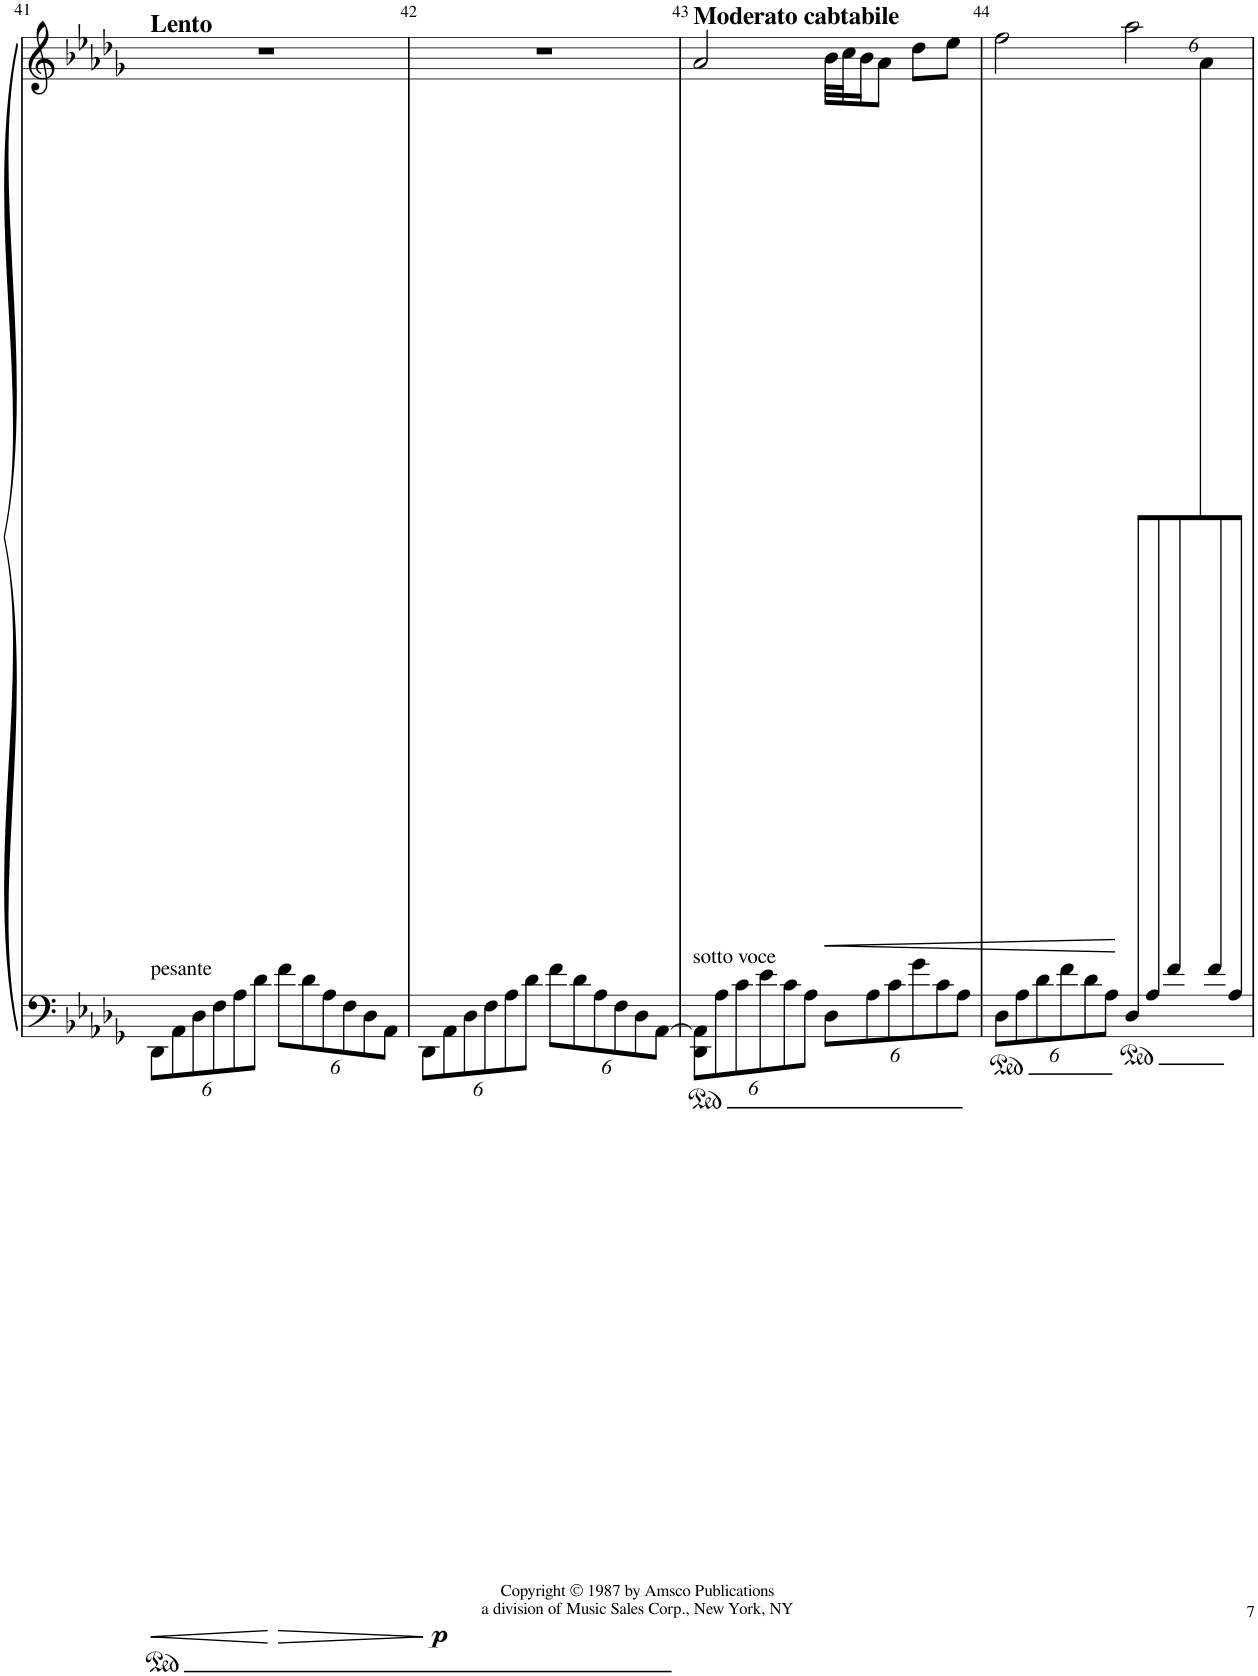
**kern	**kern	**dynam
*part1	*part1	*part1
*staff2	*staff1	*staff1/2
*I"Piano	*	*
*I'Pno	*	*
!!LO:PB:g=z
*clefF4	*clefG2	*
*k[b-e-a-d-g-]	*k[b-e-a-d-g-]	*
*M4/4	*M4/4	*
*met(c)	*met(c)	*
*Xbrackettup	*	*
=41	=41	=41
!	!LO:TX:a:B:t=Lento	!
!LO:TX:a:t=pesante	!	!
12DD-\L	1r	.
12AA-\	.	.
12D-\	.	.
12F\	.	.
12A-\	.	.
12d-\J	.	.
12f\L	.	.
12d-\	.	.
12A-\	.	.
12F\	.	.
12D-\	.	.
12AA-\J	.	.
=42	=42	=42
!	!	!LO:DY:b=2
12DD-\L	1r	p
12AA-\	.	.
12D-\	.	.
12F\	.	.
12A-\	.	.
12d-\J	.	.
12f\L	.	.
12d-\	.	.
12A-\	.	.
12F\	.	.
12D-\	.	.
[12AA-\J	.	.
=43	=43	=43
!	!LO:TX:a:B:t=Moderato cabtabile	!
!LO:TX:a:t=sotto voce	!	!
12DD-\ 12AA-\]L	2a-/	.
12A-\	.	.
12c\	.	.
12e-\	.	.
12c\	.	.
12A-\J	.	.
!	!	!LO:HP:b
12D-\L	32b-\LLL	<
.	32cc\J	.
.	16b-\J	.
12A-\	.	.
.	8a-\J	.
12c\	.	.
12g-\	8dd-\L	.
12c\	.	.
.	8ee-\J	.
12A-\J	.	.
=44	=44	=44
*	*^	*
12D-\L	2ff\	2.ryy	.
12A-\	.	.	.
12d-\	.	.	.
12f\	.	.	.
12d-\	.	.	.
12A-\J	.	.	.
12D-/L	2aa-\	.	[
12A-/	.	.	.
12f/	.	.	.
12ryy	.	12a-\	.
12f/	.	6ryy	.
12A-/J	.	.	.
*	*v	*v	*
=	=	=
*-	*-	*-
